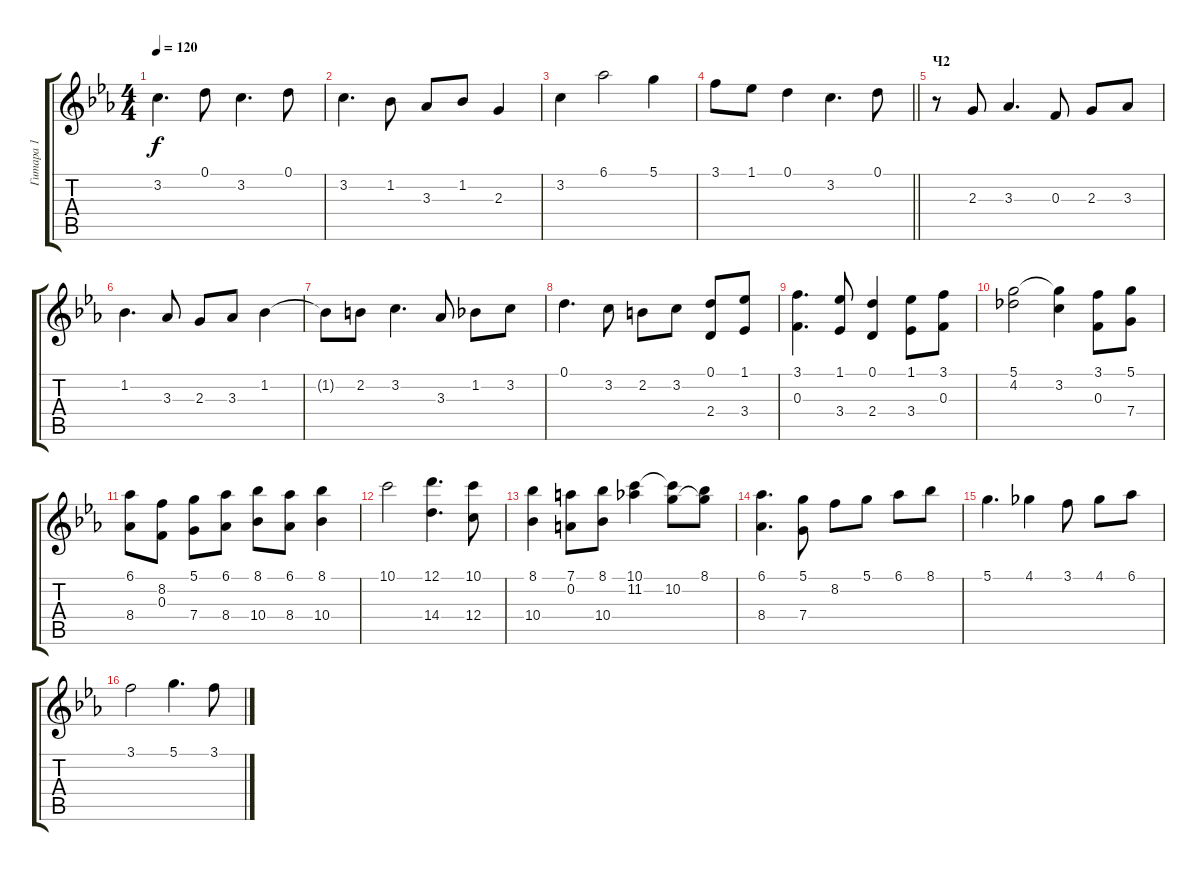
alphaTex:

\track ("Гитара 1" "Гитара 1") {instrument acousticguitarsteel}
\staff {score tabs}
\tuning (D4 A3 F3 C3 G2 D2) {hide}
\ts (4 4)
\tempo 120
\clef g2
\ks cminor
3.2.4{d dy f} 0.1.8 3.2.4{d} 0.1.8 |
3.2.4{d} 1.2.8 3.3.8 1.2.8 2.3.4 |
3.2.4 6.1.2 5.1.4 |
\barLineRight lightlight
3.1.8 1.1.8 0.1.4 3.2.4{d} 0.1.8 |
\section ("" "Ч2")
r.8 2.3.8 3.3.4{d} 0.3.8 2.3.8 3.3.8 |
1.2.4{d} 3.3.8 2.3.8 3.3.8 1.2.4 |
1.2{t}.8 2.2.8 3.2.4{d} 3.3.8 1.2.8 3.2.8 |
0.1.4{d} 3.2.8 2.2.8 3.2.8 (0.1 2.4).8 (1.1 3.4).8 |
(3.1 0.3).4{d} (1.1 3.4).8 (0.1 2.4).4 (1.1 3.4).8 (3.1 0.3).8 |
(5.1 4.2).2 (5.1{t} 3.2).4 (3.1 0.3).8 (5.1 7.4).8 |
(6.1 8.4).8 (8.2 0.3).8 (5.1 7.4).8 (6.1 8.4).8 (8.1 10.4).8 (6.1 8.4).8 (8.1 10.4).4 |
10.1.2 (12.1 14.4).4{d} (10.1 12.4).8 |
(8.1 10.4).4 (7.1 0.2).8 (8.1 10.4).8 (10.1 11.2).4 (10.1{t} 10.2).8 (8.1 10.2{t}).8 |
(6.1 8.4).4{d} (5.1 7.4).8 8.2.8 5.1.8 6.1.8 8.1.8 |
5.1.4{d} 4.1.4 3.1.8 4.1.8 6.1.8 |
3.1.2 5.1.4{d} 3.1.8
